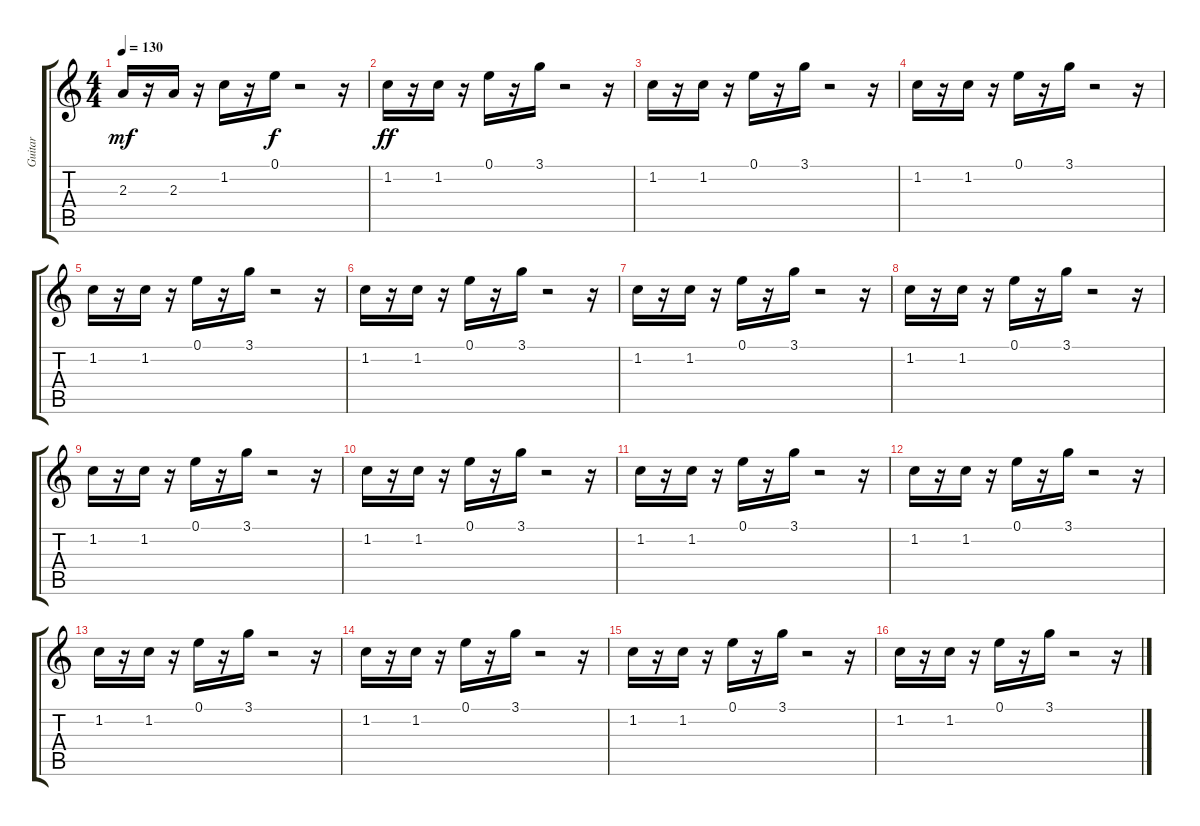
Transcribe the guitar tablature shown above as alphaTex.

\track ("Guitar" "Guitar") {instrument electricguitarclean}
\staff {score tabs}
\tuning (E4 B3 G3 D3 A2 E2) {hide}
\ts (4 4)
\tempo 130
\clef g2
\ks c
2.3.16{dy mf} r.16 2.3.16 r.16 1.2.16 r.16 0.1.16{dy f} r.2 r.16 |
1.2.16{dy ff} r.16 1.2.16 r.16 0.1.16 r.16 3.1.16 r.2 r.16 |
1.2.16 r.16 1.2.16 r.16 0.1.16 r.16 3.1.16 r.2 r.16 |
1.2.16 r.16 1.2.16 r.16 0.1.16 r.16 3.1.16 r.2 r.16 |
1.2.16 r.16 1.2.16 r.16 0.1.16 r.16 3.1.16 r.2 r.16 |
1.2.16 r.16 1.2.16 r.16 0.1.16 r.16 3.1.16 r.2 r.16 |
1.2.16 r.16 1.2.16 r.16 0.1.16 r.16 3.1.16 r.2 r.16 |
1.2.16 r.16 1.2.16 r.16 0.1.16 r.16 3.1.16 r.2 r.16 |
1.2.16 r.16 1.2.16 r.16 0.1.16 r.16 3.1.16 r.2 r.16 |
1.2.16 r.16 1.2.16 r.16 0.1.16 r.16 3.1.16 r.2 r.16 |
1.2.16 r.16 1.2.16 r.16 0.1.16 r.16 3.1.16 r.2 r.16 |
1.2.16 r.16 1.2.16 r.16 0.1.16 r.16 3.1.16 r.2 r.16 |
1.2.16 r.16 1.2.16 r.16 0.1.16 r.16 3.1.16 r.2 r.16 |
1.2.16 r.16 1.2.16 r.16 0.1.16 r.16 3.1.16 r.2 r.16 |
1.2.16 r.16 1.2.16 r.16 0.1.16 r.16 3.1.16 r.2 r.16 |
1.2.16 r.16 1.2.16 r.16 0.1.16 r.16 3.1.16 r.2 r.16
